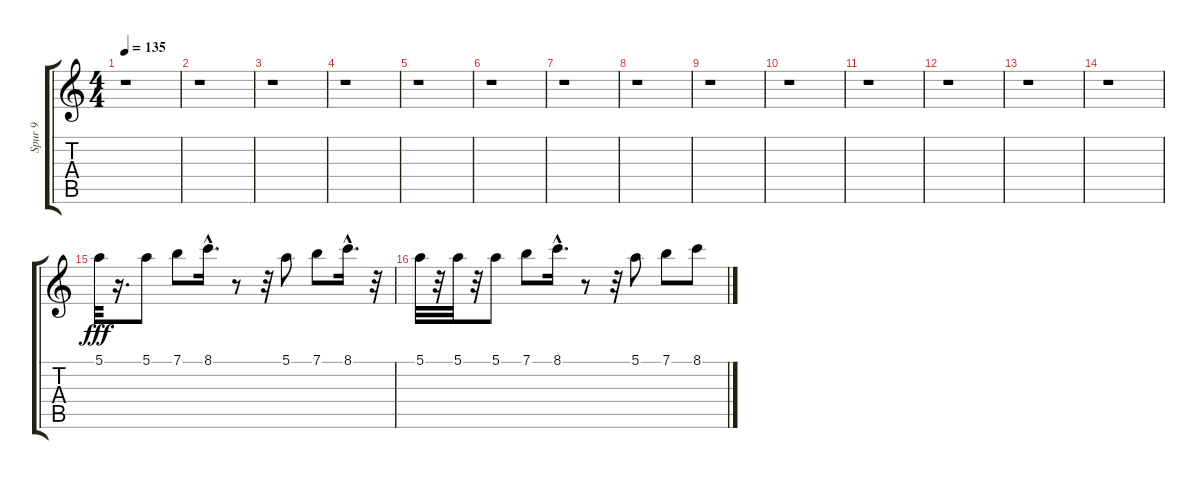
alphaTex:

\track ("Spur 9" "Spur 9") {instrument synthbass1}
\staff {score tabs}
\tuning (E4 B3 G3 D3 A2 E2) {hide}
\ts (4 4)
\tempo 135
\clef g2
\ks c
r.1{dy fff} |
r.1 |
r.1 |
r.1 |
r.1 |
r.1 |
r.1 |
r.1 |
r.1 |
r.1 |
r.1 |
r.1 |
r.1 |
r.1 |
5.1.32 r.16{d} 5.1.8 7.1.8 8.1{hac}.16{d} r.8 r.32 5.1.8 7.1.8 8.1{hac}.16{d} r.32 |
5.1.32 r.32 5.1.32 r.32 5.1.8 7.1.8 8.1{hac}.16{d} r.8 r.32 5.1.8 7.1.8 8.1.8
